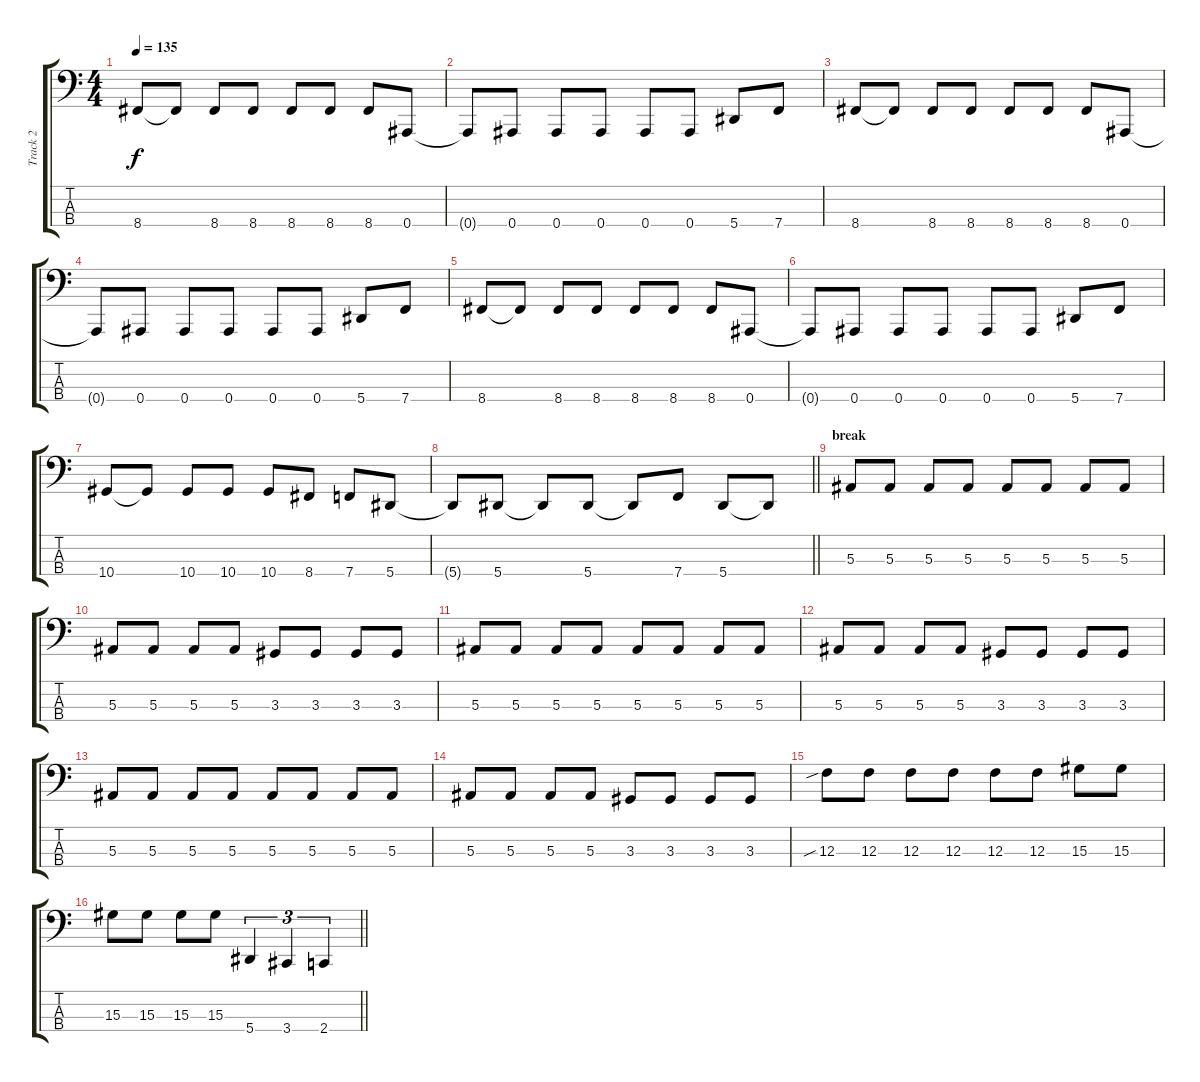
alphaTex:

\track ("Track 2" "Track 2") {instrument electricbassfinger}
\staff {score tabs}
\tuning (Eb2 Bb1 F1 Bb0) {hide}
\ts (4 4)
\tempo 135
\clef f4
\ks c
8.4.8{dy f} 8.4{t}.8 8.4.8 8.4.8 8.4.8 8.4.8 8.4.8 0.4.8 |
0.4{t}.8 0.4.8 0.4.8 0.4.8 0.4.8 0.4.8 5.4.8 7.4.8 |
8.4.8 8.4{t}.8 8.4.8 8.4.8 8.4.8 8.4.8 8.4.8 0.4.8 |
0.4{t}.8 0.4.8 0.4.8 0.4.8 0.4.8 0.4.8 5.4.8 7.4.8 |
8.4.8 8.4{t}.8 8.4.8 8.4.8 8.4.8 8.4.8 8.4.8 0.4.8 |
0.4{t}.8 0.4.8 0.4.8 0.4.8 0.4.8 0.4.8 5.4.8 7.4.8 |
10.4.8 10.4{t}.8 10.4.8 10.4.8 10.4.8 8.4.8 7.4.8 5.4.8 |
\barLineRight lightlight
5.4{t}.8 5.4.8 5.4{t}.8 5.4.8 5.4{t}.8 7.4.8 5.4.8 5.4{t}.8 |
\section ("" "break")
5.3.8 5.3.8 5.3.8 5.3.8 5.3.8 5.3.8 5.3.8 5.3.8 |
5.3.8 5.3.8 5.3.8 5.3.8 3.3.8 3.3.8 3.3.8 3.3.8 |
5.3.8 5.3.8 5.3.8 5.3.8 5.3.8 5.3.8 5.3.8 5.3.8 |
5.3.8 5.3.8 5.3.8 5.3.8 3.3.8 3.3.8 3.3.8 3.3.8 |
5.3.8 5.3.8 5.3.8 5.3.8 5.3.8 5.3.8 5.3.8 5.3.8 |
5.3.8 5.3.8 5.3.8 5.3.8 3.3.8 3.3.8 3.3.8 3.3.8 |
12.3{sib}.8 12.3.8 12.3.8 12.3.8 12.3.8 12.3.8 15.3.8 15.3.8 |
\barLineRight lightlight
15.3.8 15.3.8 15.3.8 15.3.8 5.4.4{tu (3 2)} 3.4.4{tu (3 2)} 2.4.4{tu (3 2)}
